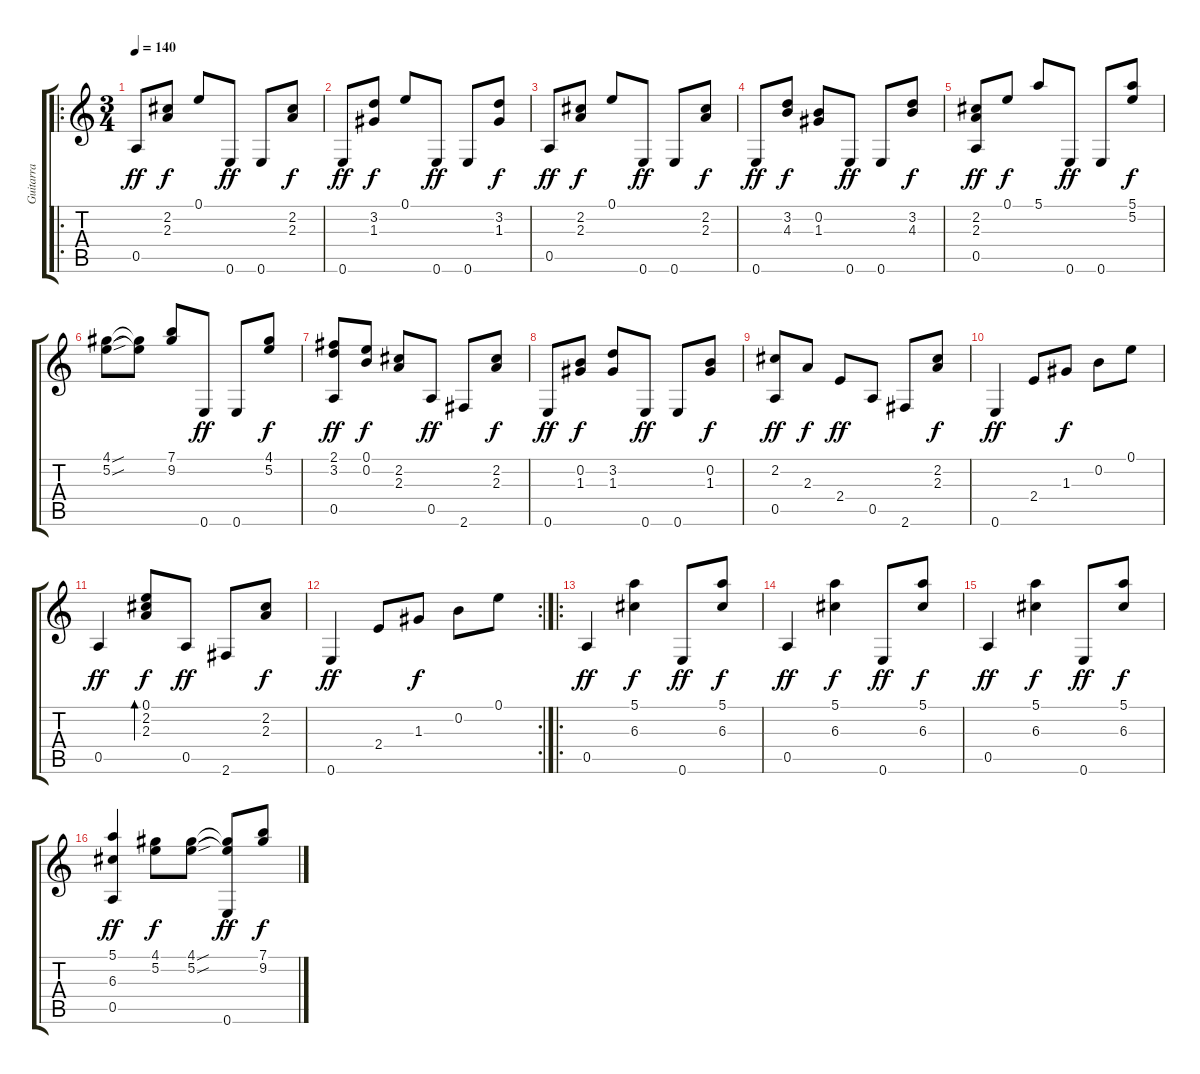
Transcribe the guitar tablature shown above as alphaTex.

\track ("Guitarra" "Guitarra") {instrument acousticguitarnylon}
\staff {score tabs}
\tuning (E4 B3 G3 D3 A2 E2) {hide}
\ro
\ts (3 4)
\tempo 140
\clef g2
\ks c
0.5.8{dy ff instrument acousticguitarnylon} (2.2 2.3).8{dy f} 0.1.8 0.6.8{dy ff} 0.6.8 (2.2 2.3).8{dy f} |
0.6.8{dy ff} (3.2 1.3).8{dy f} 0.1.8 0.6.8{dy ff} 0.6.8 (3.2 1.3).8{dy f} |
0.5.8{dy ff} (2.2 2.3).8{dy f} 0.1.8 0.6.8{dy ff} 0.6.8 (2.2 2.3).8{dy f} |
0.6.8{dy ff} (3.2 4.3).8{dy f} (0.2 1.3).8 0.6.8{dy ff} 0.6.8 (3.2 4.3).8{dy f} |
(2.2 2.3 0.5).8{dy ff} 0.1.8{dy f} 5.1.8 0.6.8{dy ff} 0.6.8 (5.1 5.2).8{dy f} |
(4.1{sou} 5.2{sou}).8 (4.1{t} 5.2{t}).8 (7.1 9.2).8 0.6.8{dy ff} 0.6.8 (4.1 5.2).8{dy f} |
(2.1 3.2 0.5).8{dy ff} (0.1 0.2).8{dy f} (2.2 2.3).8 0.5.8{dy ff} 2.6.8 (2.2 2.3).8{dy f} |
0.6.8{dy ff} (0.2 1.3).8{dy f} (3.2 1.3).8 0.6.8{dy ff} 0.6.8 (0.2 1.3).8{dy f} |
(2.2 0.5).8{dy ff} 2.3.8{dy f} 2.4.8{dy ff} 0.5.8 2.6.8 (2.2 2.3).8{dy f} |
0.6.4{dy ff} 2.4.8 1.3.8{dy f} 0.2.8 0.1.8 |
0.5.4{dy ff} (0.1 2.2 2.3).8{bd 480 dy f} 0.5.8{dy ff} 2.6.8 (2.2 2.3).8{dy f} |
\rc 2
0.6.4{dy ff} 2.4.8 1.3.8{dy f} 0.2.8 0.1.8 |
\ro
0.5.4{dy ff} (5.1 6.3).4{dy f} 0.6.8{dy ff} (5.1 6.3).8{dy f} |
0.5.4{dy ff} (5.1 6.3).4{dy f} 0.6.8{dy ff} (5.1 6.3).8{dy f} |
0.5.4{dy ff} (5.1 6.3).4{dy f} 0.6.8{dy ff} (5.1 6.3).8{dy f} |
(5.1 6.3 0.5).4{dy ff} (4.1 5.2).8{dy f} (4.1{sou} 5.2{sou}).8 (4.1{t} 5.2{t} 0.6).8{dy ff} (7.1 9.2).8{dy f}
